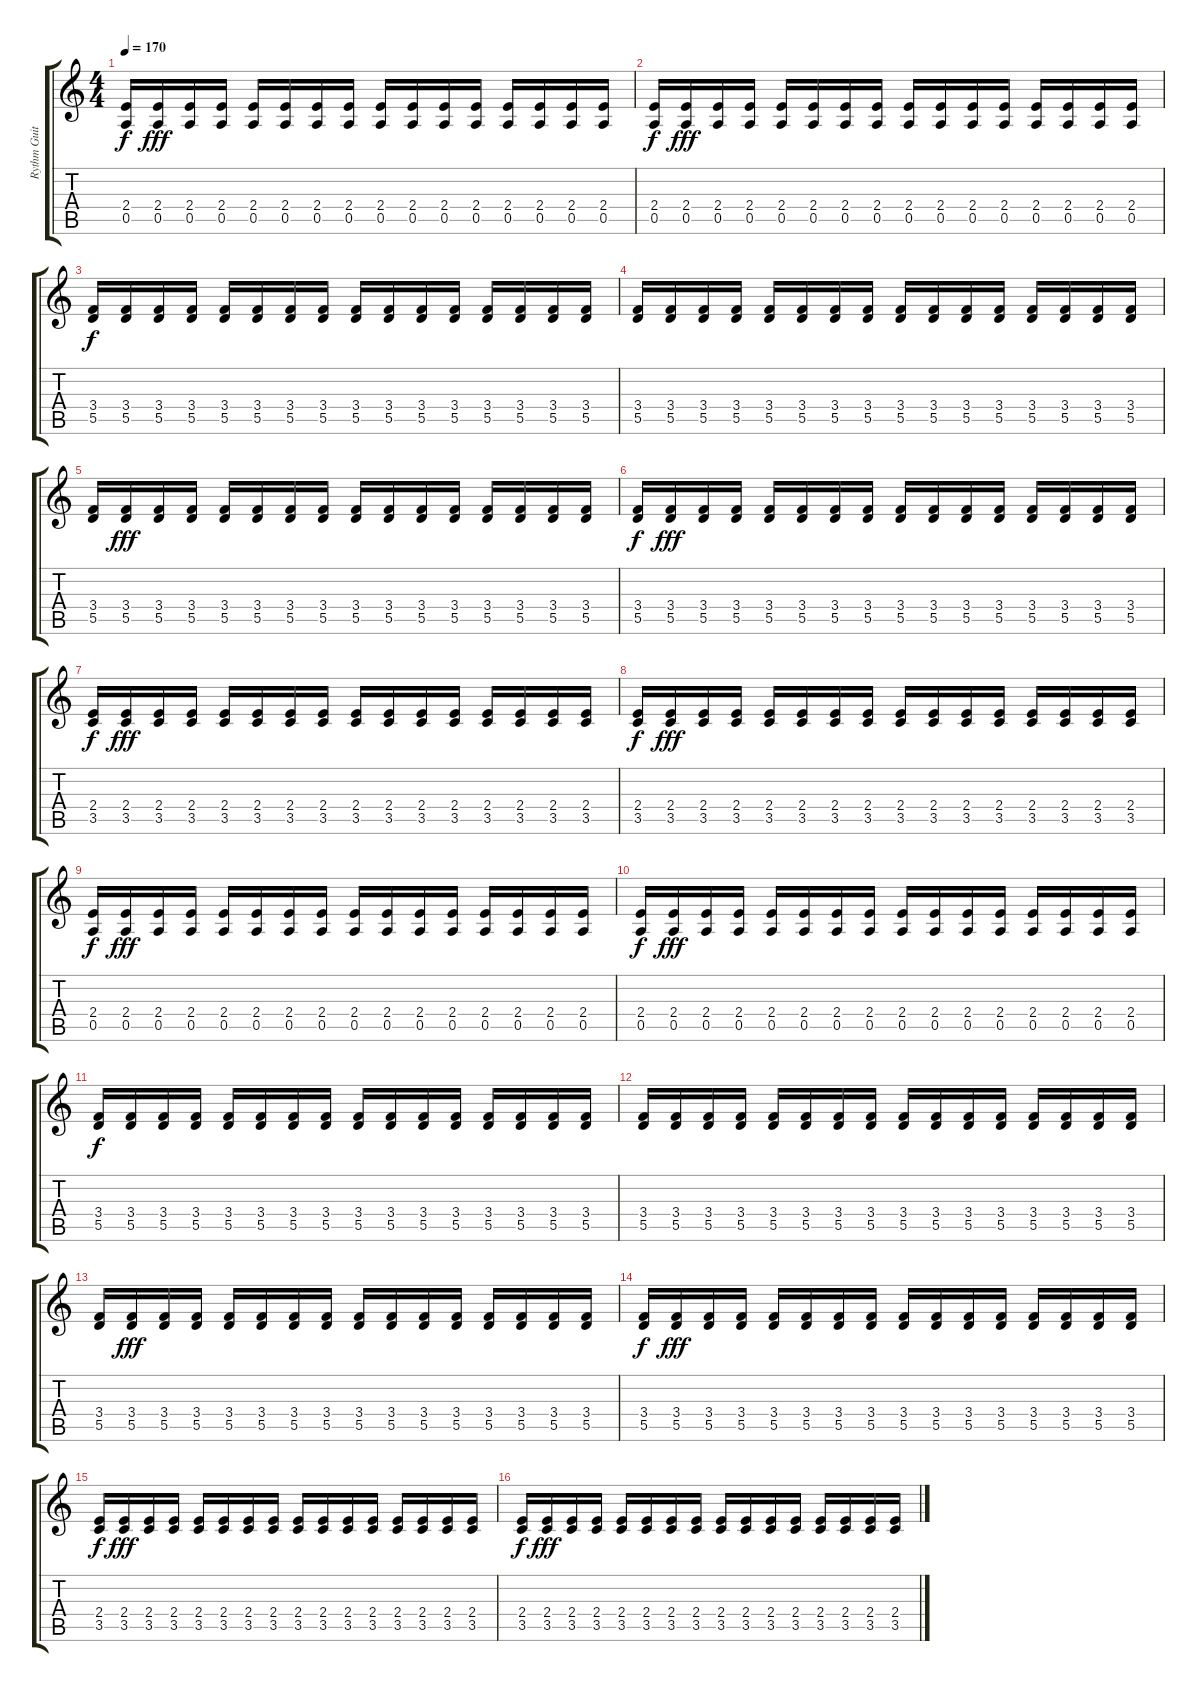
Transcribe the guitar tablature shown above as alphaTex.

\track ("Rythm Guitar" "Rythm Guit") {instrument distortionguitar}
\staff {score tabs}
\tuning (E4 B3 G3 D3 A2 E2) {hide}
\ts (4 4)
\tempo 170
\clef g2
\ks c
(2.4 0.5).16{dy f} (2.4 0.5).16{dy fff} (2.4 0.5).16 (2.4 0.5).16 (2.4 0.5).16 (2.4 0.5).16 (2.4 0.5).16 (2.4 0.5).16 (2.4 0.5).16 (2.4 0.5).16 (2.4 0.5).16 (2.4 0.5).16 (2.4 0.5).16 (2.4 0.5).16 (2.4 0.5).16 (2.4 0.5).16 |
(2.4 0.5).16{dy f} (2.4 0.5).16{dy fff} (2.4 0.5).16 (2.4 0.5).16 (2.4 0.5).16 (2.4 0.5).16 (2.4 0.5).16 (2.4 0.5).16 (2.4 0.5).16 (2.4 0.5).16 (2.4 0.5).16 (2.4 0.5).16 (2.4 0.5).16 (2.4 0.5).16 (2.4 0.5).16 (2.4 0.5).16 |
(3.4 5.5).16{dy f} (3.4 5.5).16 (3.4 5.5).16 (3.4 5.5).16 (3.4 5.5).16 (3.4 5.5).16 (3.4 5.5).16 (3.4 5.5).16 (3.4 5.5).16 (3.4 5.5).16 (3.4 5.5).16 (3.4 5.5).16 (3.4 5.5).16 (3.4 5.5).16 (3.4 5.5).16 (3.4 5.5).16 |
(3.4 5.5).16 (3.4 5.5).16 (3.4 5.5).16 (3.4 5.5).16 (3.4 5.5).16 (3.4 5.5).16 (3.4 5.5).16 (3.4 5.5).16 (3.4 5.5).16 (3.4 5.5).16 (3.4 5.5).16 (3.4 5.5).16 (3.4 5.5).16 (3.4 5.5).16 (3.4 5.5).16 (3.4 5.5).16 |
(3.4 5.5).16 (3.4 5.5).16{dy fff} (3.4 5.5).16 (3.4 5.5).16 (3.4 5.5).16 (3.4 5.5).16 (3.4 5.5).16 (3.4 5.5).16 (3.4 5.5).16 (3.4 5.5).16 (3.4 5.5).16 (3.4 5.5).16 (3.4 5.5).16 (3.4 5.5).16 (3.4 5.5).16 (3.4 5.5).16 |
(3.4 5.5).16{dy f} (3.4 5.5).16{dy fff} (3.4 5.5).16 (3.4 5.5).16 (3.4 5.5).16 (3.4 5.5).16 (3.4 5.5).16 (3.4 5.5).16 (3.4 5.5).16 (3.4 5.5).16 (3.4 5.5).16 (3.4 5.5).16 (3.4 5.5).16 (3.4 5.5).16 (3.4 5.5).16 (3.4 5.5).16 |
(2.4 3.5).16{dy f} (2.4 3.5).16{dy fff} (2.4 3.5).16 (2.4 3.5).16 (2.4 3.5).16 (2.4 3.5).16 (2.4 3.5).16 (2.4 3.5).16 (2.4 3.5).16 (2.4 3.5).16 (2.4 3.5).16 (2.4 3.5).16 (2.4 3.5).16 (2.4 3.5).16 (2.4 3.5).16 (2.4 3.5).16 |
(2.4 3.5).16{dy f} (2.4 3.5).16{dy fff} (2.4 3.5).16 (2.4 3.5).16 (2.4 3.5).16 (2.4 3.5).16 (2.4 3.5).16 (2.4 3.5).16 (2.4 3.5).16 (2.4 3.5).16 (2.4 3.5).16 (2.4 3.5).16 (2.4 3.5).16 (2.4 3.5).16 (2.4 3.5).16 (2.4 3.5).16 |
(2.4 0.5).16{dy f} (2.4 0.5).16{dy fff} (2.4 0.5).16 (2.4 0.5).16 (2.4 0.5).16 (2.4 0.5).16 (2.4 0.5).16 (2.4 0.5).16 (2.4 0.5).16 (2.4 0.5).16 (2.4 0.5).16 (2.4 0.5).16 (2.4 0.5).16 (2.4 0.5).16 (2.4 0.5).16 (2.4 0.5).16 |
(2.4 0.5).16{dy f} (2.4 0.5).16{dy fff} (2.4 0.5).16 (2.4 0.5).16 (2.4 0.5).16 (2.4 0.5).16 (2.4 0.5).16 (2.4 0.5).16 (2.4 0.5).16 (2.4 0.5).16 (2.4 0.5).16 (2.4 0.5).16 (2.4 0.5).16 (2.4 0.5).16 (2.4 0.5).16 (2.4 0.5).16 |
(3.4 5.5).16{dy f} (3.4 5.5).16 (3.4 5.5).16 (3.4 5.5).16 (3.4 5.5).16 (3.4 5.5).16 (3.4 5.5).16 (3.4 5.5).16 (3.4 5.5).16 (3.4 5.5).16 (3.4 5.5).16 (3.4 5.5).16 (3.4 5.5).16 (3.4 5.5).16 (3.4 5.5).16 (3.4 5.5).16 |
(3.4 5.5).16 (3.4 5.5).16 (3.4 5.5).16 (3.4 5.5).16 (3.4 5.5).16 (3.4 5.5).16 (3.4 5.5).16 (3.4 5.5).16 (3.4 5.5).16 (3.4 5.5).16 (3.4 5.5).16 (3.4 5.5).16 (3.4 5.5).16 (3.4 5.5).16 (3.4 5.5).16 (3.4 5.5).16 |
(3.4 5.5).16 (3.4 5.5).16{dy fff} (3.4 5.5).16 (3.4 5.5).16 (3.4 5.5).16 (3.4 5.5).16 (3.4 5.5).16 (3.4 5.5).16 (3.4 5.5).16 (3.4 5.5).16 (3.4 5.5).16 (3.4 5.5).16 (3.4 5.5).16 (3.4 5.5).16 (3.4 5.5).16 (3.4 5.5).16 |
(3.4 5.5).16{dy f} (3.4 5.5).16{dy fff} (3.4 5.5).16 (3.4 5.5).16 (3.4 5.5).16 (3.4 5.5).16 (3.4 5.5).16 (3.4 5.5).16 (3.4 5.5).16 (3.4 5.5).16 (3.4 5.5).16 (3.4 5.5).16 (3.4 5.5).16 (3.4 5.5).16 (3.4 5.5).16 (3.4 5.5).16 |
(2.4 3.5).16{dy f} (2.4 3.5).16{dy fff} (2.4 3.5).16 (2.4 3.5).16 (2.4 3.5).16 (2.4 3.5).16 (2.4 3.5).16 (2.4 3.5).16 (2.4 3.5).16 (2.4 3.5).16 (2.4 3.5).16 (2.4 3.5).16 (2.4 3.5).16 (2.4 3.5).16 (2.4 3.5).16 (2.4 3.5).16 |
(2.4 3.5).16{dy f} (2.4 3.5).16{dy fff} (2.4 3.5).16 (2.4 3.5).16 (2.4 3.5).16 (2.4 3.5).16 (2.4 3.5).16 (2.4 3.5).16 (2.4 3.5).16 (2.4 3.5).16 (2.4 3.5).16 (2.4 3.5).16 (2.4 3.5).16 (2.4 3.5).16 (2.4 3.5).16 (2.4 3.5).16
